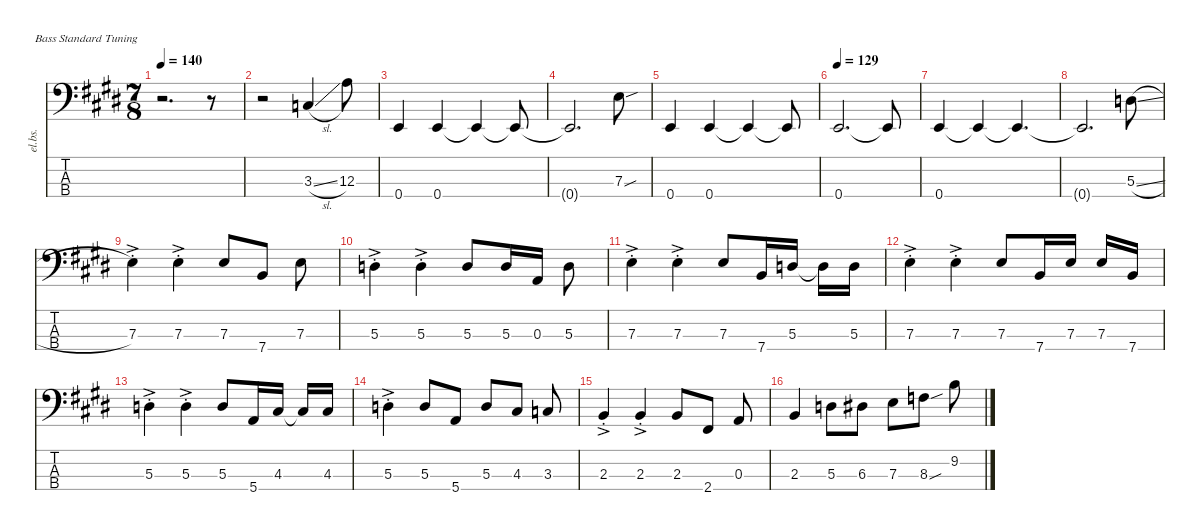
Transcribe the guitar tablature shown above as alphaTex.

\defaultSystemsLayout 4
\hideDynamics
\bracketExtendMode nobrackets
\track ("E.Bass" "el.bs.") {instrument electricbassfinger}
\staff {score tabs}
\tuning (G2 D2 A1 E1)
\ts (7 8)
\tempo 140
\clef f4
\ks e
r.2{d dy mf} r.8 |
r.2 3.3{sl acc forcenatural}.4 12.3{acc forcenatural}.8 |
0.4{acc forcenatural}.4 0.4{acc forcenatural}.4 0.4{t acc forcenatural}.4 0.4{t acc forcenatural}.8 |
0.4{t acc forcenatural}.2{d} 7.3{sou acc forcenatural}.8 |
0.4{acc forcenatural}.4 0.4{acc forcenatural}.4 0.4{t acc forcenatural}.4 0.4{t acc forcenatural}.8 |
\tempo 129
0.4{acc forcenatural}.2{d} 0.4{t acc forcenatural}.8 |
0.4{acc forcenatural}.4 0.4{t acc forcenatural}.4 0.4{t acc forcenatural}.4{d} |
0.4{t acc forcenatural}.2{d} 5.3{sl acc forcenatural}.8 |
7.3{ac st acc forcenatural}.4 7.3{ac st acc forcenatural}.4 7.3{acc forcenatural}.8{beam merge} 7.4{acc forcenatural}.8{beam split} 7.3{acc forcenatural}.8 |
5.3{ac st acc forcenatural}.4 5.3{ac st acc forcenatural}.4 5.3{acc forcenatural}.8{beam merge} 5.3{acc forcenatural}.16 0.3{acc forcenatural}.16{beam split} 5.3{acc forcenatural}.8 |
7.3{ac st acc forcenatural}.4 7.3{ac st acc forcenatural}.4 7.3{acc forcenatural}.8{beam merge} 7.4{acc forcenatural}.16 5.3{acc forcenatural}.16{beam split} 5.3{t acc forcenatural}.16 5.3{acc forcenatural}.16 |
7.3{ac st acc forcenatural}.4 7.3{ac st acc forcenatural}.4 7.3{acc forcenatural}.8{beam merge} 7.4{acc forcenatural}.16 7.3{acc forcenatural}.16{beam split} 7.3{acc forcenatural}.16 7.4{acc forcenatural}.16 |
5.3{ac st acc forcenatural}.4 5.3{ac st acc forcenatural}.4 5.3{acc forcenatural}.8{beam merge} 5.4{acc forcenatural}.16 4.3{acc #}.16{beam split} 4.3{t acc #}.16 4.3{acc #}.16 |
5.3{ac st acc forcenatural}.4 5.3{acc forcenatural}.8{beam merge} 5.4{acc forcenatural}.8{beam split} 5.3{acc forcenatural}.8{beam merge} 4.3{acc #}.8{beam split} 3.3{acc forcenatural}.8 |
2.3{ac st acc forcenatural}.4 2.3{ac st acc forcenatural}.4 2.3{acc forcenatural}.8{beam merge} 2.4{acc #}.8{beam split} 0.3{acc forcenatural}.8{beam split} |
2.3{acc forcenatural}.4 5.3{acc forcenatural}.8{beam merge} 6.3{acc #}.8{beam split} 7.3{acc forcenatural}.8{beam merge} 8.3{sou acc forcenatural}.8{beam split} 9.2{acc forcenatural}.8
